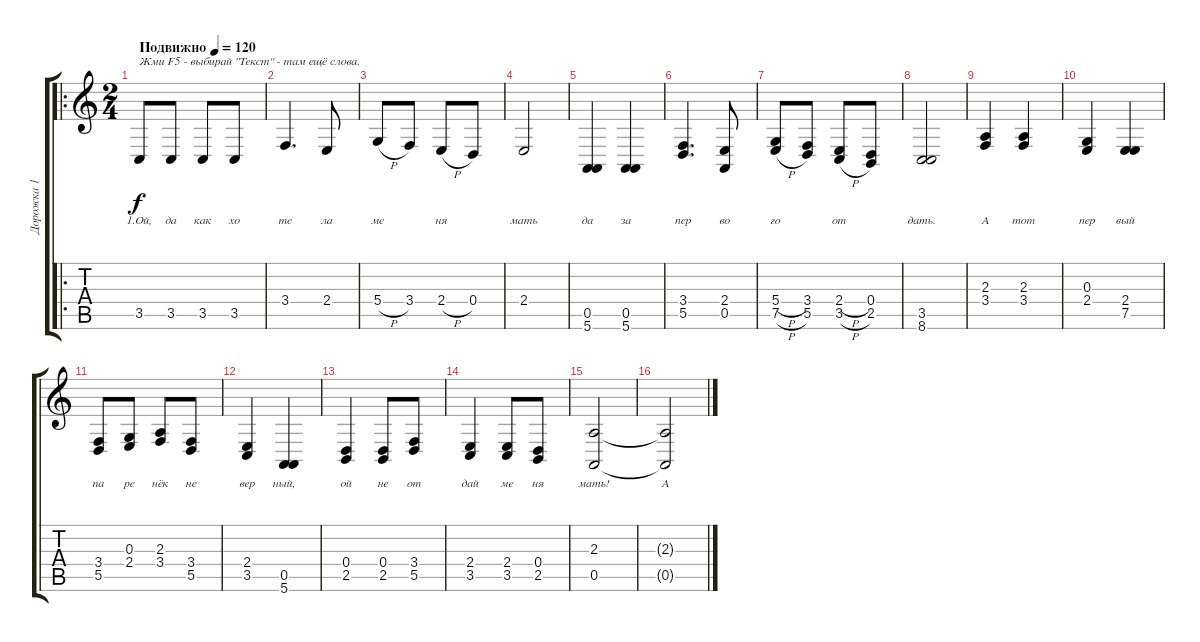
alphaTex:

\track ("Дорожка 1" "Дорожка 1") {instrument churchorgan}
\staff {score tabs}
\tuning (E4 B3 G3 D3 A2 E2) {hide}
\ro
\ts (2 4)
\tempo (120 "Подвижно")
\clef g2
\ks c
3.5.8{txt "Жми F5 - выбирай \"Текст\" - там ещё слова." lyrics (0 "1.Ой,") lyrics (1 "") lyrics (2 "") lyrics (3 "") lyrics (4 "") dy f instrument churchorgan} 3.5.8{lyrics (0 "да") lyrics (1 "") lyrics (2 "") lyrics (3 "") lyrics (4 "")} 3.5.8{lyrics (0 "как") lyrics (1 "") lyrics (2 "") lyrics (3 "") lyrics (4 "")} 3.5.8{lyrics (0 "хо") lyrics (1 "") lyrics (2 "") lyrics (3 "") lyrics (4 "")} |
3.4.4{d lyrics (0 "те") lyrics (1 "") lyrics (2 "") lyrics (3 "") lyrics (4 "")} 2.4.8{lyrics (0 "ла") lyrics (1 "") lyrics (2 "") lyrics (3 "") lyrics (4 "")} |
5.4{h}.8{lyrics (0 "ме") lyrics (1 "") lyrics (2 "") lyrics (3 "") lyrics (4 "")} 3.4.8{lyrics (0 "") lyrics (1 "") lyrics (2 "") lyrics (3 "") lyrics (4 "")} 2.4{h}.8{lyrics (0 "ня") lyrics (1 "") lyrics (2 "") lyrics (3 "") lyrics (4 "")} 0.4.8{lyrics (0 "") lyrics (1 "") lyrics (2 "") lyrics (3 "") lyrics (4 "")} |
2.4.2{lyrics (0 "мать") lyrics (1 "") lyrics (2 "") lyrics (3 "") lyrics (4 "")} |
(0.5 5.6).4{lyrics (0 "да") lyrics (1 "") lyrics (2 "") lyrics (3 "") lyrics (4 "")} (0.5 5.6).4{lyrics (0 "за") lyrics (1 "") lyrics (2 "") lyrics (3 "") lyrics (4 "")} |
(3.4 5.5).4{d lyrics (0 "пер") lyrics (1 "") lyrics (2 "") lyrics (3 "") lyrics (4 "")} (2.4 0.5).8{lyrics (0 "во") lyrics (1 "") lyrics (2 "") lyrics (3 "") lyrics (4 "")} |
(5.4{h} 7.5{h}).8{lyrics (0 "го") lyrics (1 "") lyrics (2 "") lyrics (3 "") lyrics (4 "")} (3.4 5.5).8{lyrics (0 "") lyrics (1 "") lyrics (2 "") lyrics (3 "") lyrics (4 "")} (2.4{h} 3.5{h}).8{lyrics (0 "от") lyrics (1 "") lyrics (2 "") lyrics (3 "") lyrics (4 "")} (0.4 2.5).8{lyrics (0 "") lyrics (1 "") lyrics (2 "") lyrics (3 "") lyrics (4 "")} |
(3.5 8.6).2{lyrics (0 "дать.") lyrics (1 "") lyrics (2 "") lyrics (3 "") lyrics (4 "")} |
(2.3 3.4).4{lyrics (0 "А") lyrics (1 "") lyrics (2 "") lyrics (3 "") lyrics (4 "")} (2.3 3.4).4{lyrics (0 "тот") lyrics (1 "") lyrics (2 "") lyrics (3 "") lyrics (4 "")} |
(0.3 2.4).4{lyrics (0 "пер") lyrics (1 "") lyrics (2 "") lyrics (3 "") lyrics (4 "")} (2.4 7.5).4{lyrics (0 "вый") lyrics (1 "") lyrics (2 "") lyrics (3 "") lyrics (4 "")} |
(3.4 5.5).8{lyrics (0 "па") lyrics (1 "") lyrics (2 "") lyrics (3 "") lyrics (4 "")} (0.3 2.4).8{lyrics (0 "ре") lyrics (1 "") lyrics (2 "") lyrics (3 "") lyrics (4 "")} (2.3 3.4).8{lyrics (0 "нёк") lyrics (1 "") lyrics (2 "") lyrics (3 "") lyrics (4 "")} (3.4 5.5).8{lyrics (0 "не") lyrics (1 "") lyrics (2 "") lyrics (3 "") lyrics (4 "")} |
(2.4 3.5).4{lyrics (0 "вер") lyrics (1 "") lyrics (2 "") lyrics (3 "") lyrics (4 "")} (0.5 5.6).4{lyrics (0 "ный,") lyrics (1 "") lyrics (2 "") lyrics (3 "") lyrics (4 "")} |
(0.4 2.5).4{lyrics (0 "ой") lyrics (1 "") lyrics (2 "") lyrics (3 "") lyrics (4 "")} (0.4 2.5).8{lyrics (0 "не") lyrics (1 "") lyrics (2 "") lyrics (3 "") lyrics (4 "")} (3.4 5.5).8{lyrics (0 "от") lyrics (1 "") lyrics (2 "") lyrics (3 "") lyrics (4 "")} |
(2.4 3.5).4{lyrics (0 "дай") lyrics (1 "") lyrics (2 "") lyrics (3 "") lyrics (4 "")} (2.4 3.5).8{lyrics (0 "ме") lyrics (1 "") lyrics (2 "") lyrics (3 "") lyrics (4 "")} (0.4 2.5).8{lyrics (0 "ня") lyrics (1 "") lyrics (2 "") lyrics (3 "") lyrics (4 "")} |
(2.3 0.5).2{lyrics (0 "мать!") lyrics (1 "") lyrics (2 "") lyrics (3 "") lyrics (4 "")} |
(2.3{t} 0.5{t}).2{lyrics (0 "А") lyrics (1 "") lyrics (2 "") lyrics (3 "") lyrics (4 "")}
